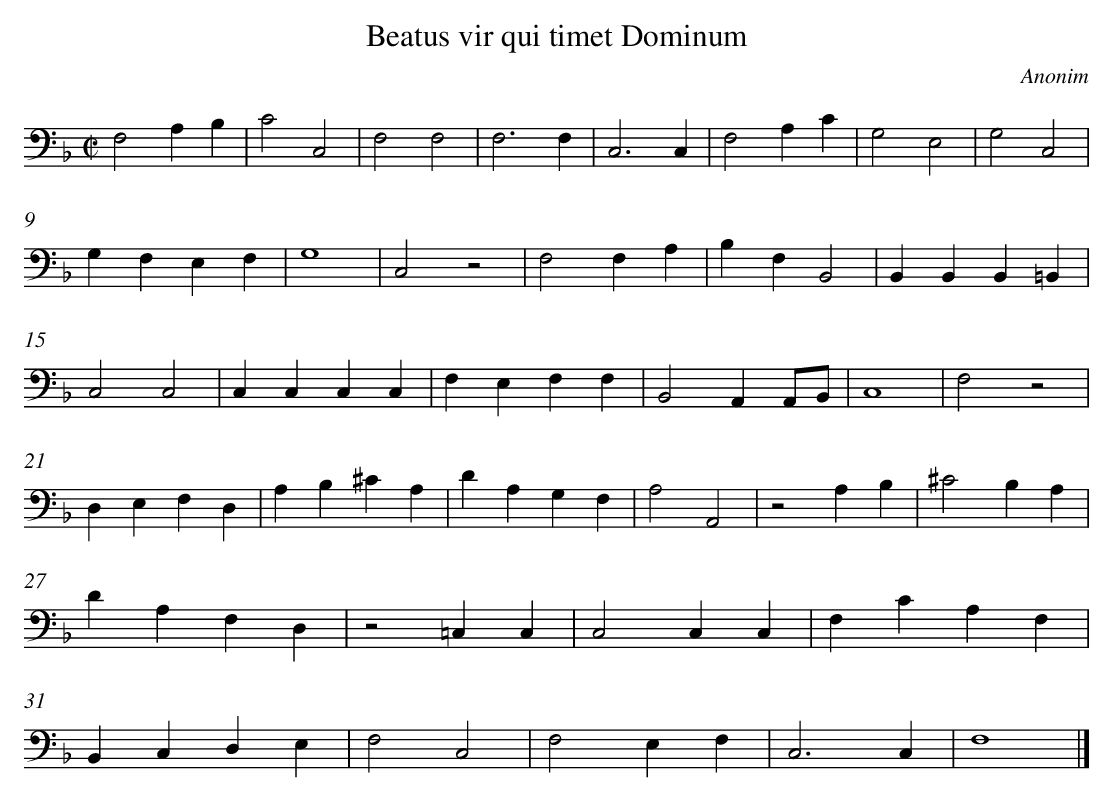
X:1
T: Beatus vir qui timet Dominum
C: Anonim
L: 1/4
M: C|
K: F clef=bass
F,2A,B, |
C2C,2 |
F,2F,2 |
F,3F, |
C,3C, |
F,2A,C |
G,2E,2 |
G,2C,2 |
G,F,E,F, |
G,4 |
C,2z2 |
F,2F,A, |
B,F,B,,2 |
B,,B,,B,,=B,, |
C,2C,2 |
C,C,C,C, |
F,E,F,F, |
B,,2A,,A,,/B,,/ |
C,4 |
F,2z2 |
D,E,F,D, |
A,B,^CA, |
DA,G,F, |
A,2A,,2 |
z2A,B, |
^C2B,A, |
DA,F,D, |
z2=C,C, |
C,2C,C, |
F,CA,F, |
B,,C,D,E, |
F,2C,2 |
F,2E,F, |
C,3C, |
F,4 |]
